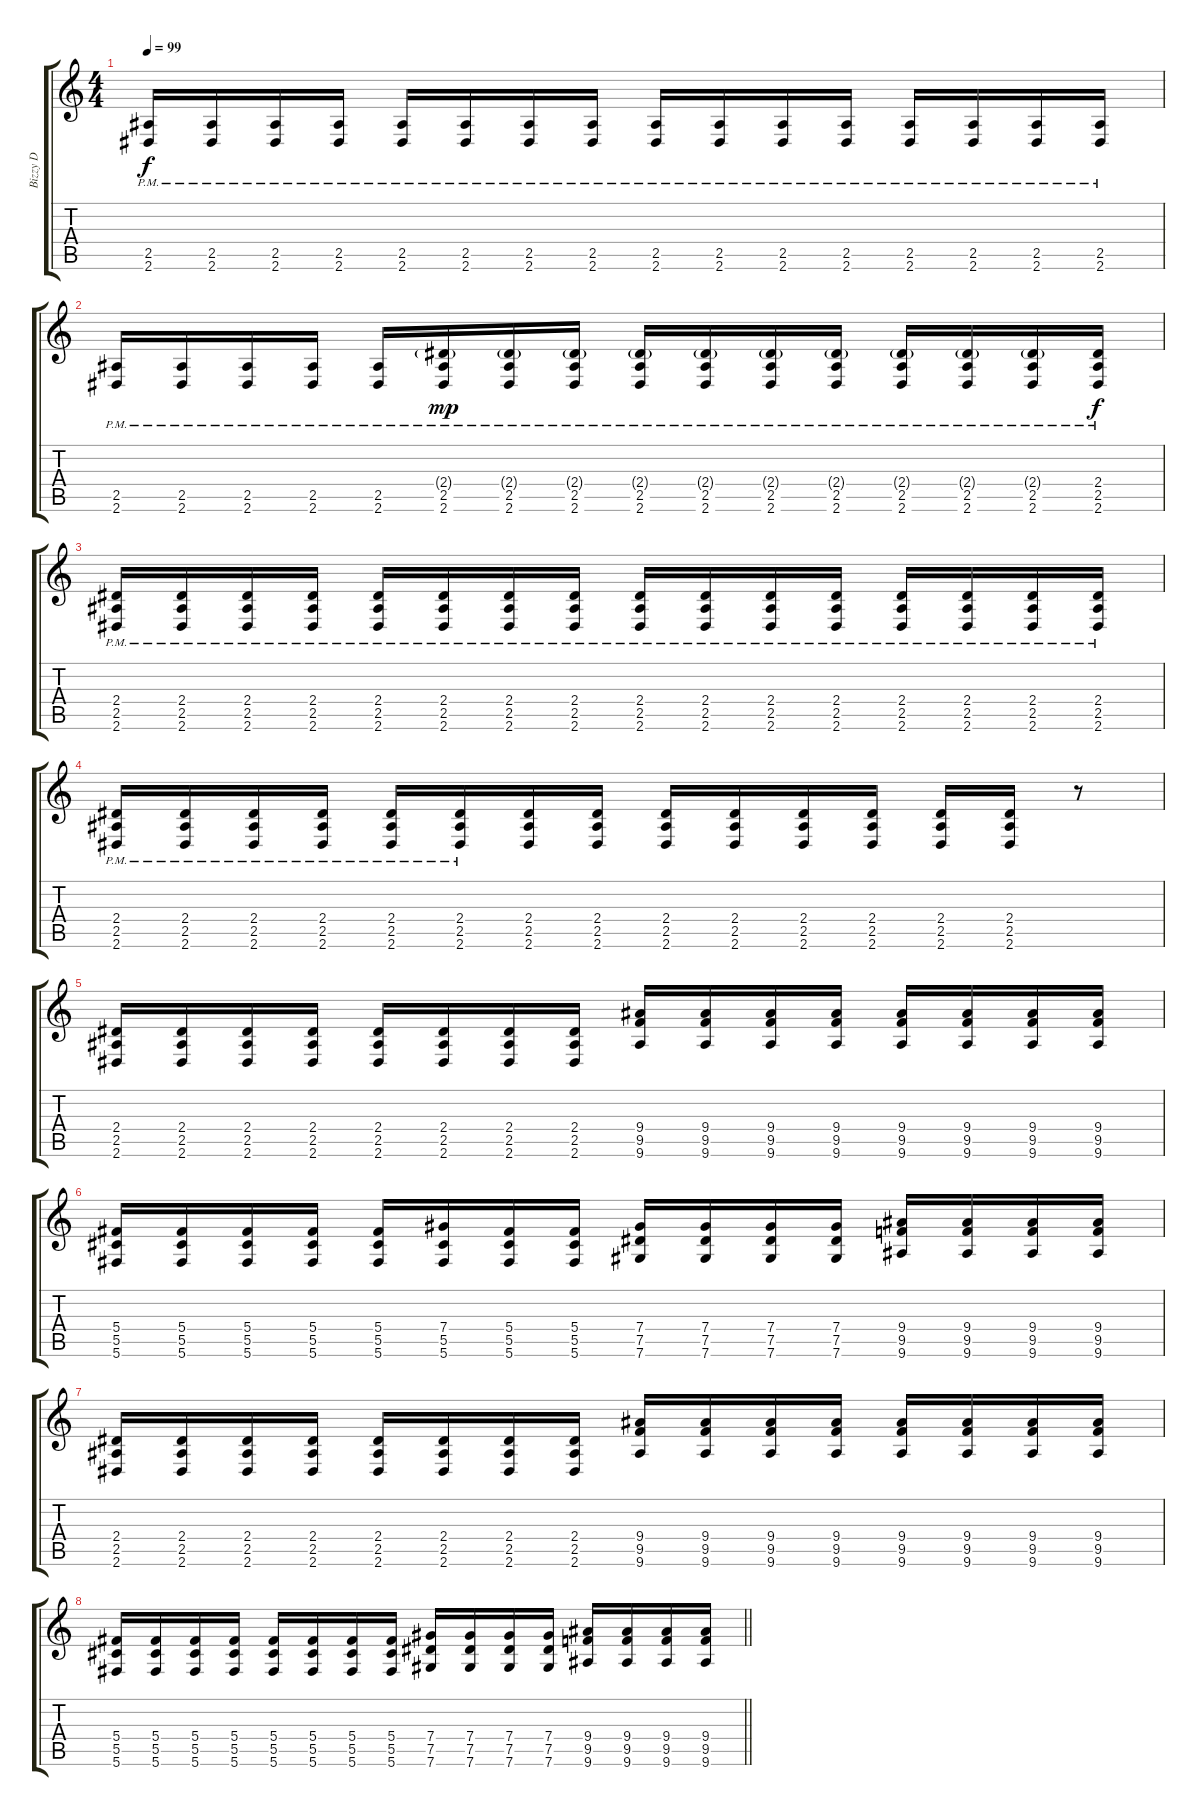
\track ("Bizzy D" "Bizzy D") {instrument overdrivenguitar}
\staff {score tabs}
\tuning (Eb4 Bb3 Gb3 Db3 Ab2 Db2) {hide}
\ts (4 4)
\tempo 99
\clef g2
\ks c
(2.5 2.6{pm}).16{dy f} (2.5 2.6{pm}).16 (2.5 2.6{pm}).16 (2.5 2.6{pm}).16 (2.5 2.6{pm}).16 (2.5 2.6{pm}).16 (2.5 2.6{pm}).16 (2.5 2.6{pm}).16 (2.5 2.6{pm}).16 (2.5 2.6{pm}).16 (2.5 2.6{pm}).16 (2.5 2.6{pm}).16 (2.5 2.6{pm}).16 (2.5 2.6{pm}).16 (2.5 2.6{pm}).16 (2.5 2.6{pm}).16 |
(2.5 2.6{pm}).16 (2.5 2.6{pm}).16 (2.5 2.6{pm}).16 (2.5 2.6{pm}).16 (2.5 2.6{pm}).16 (2.4{g} 2.5 2.6{pm}).16{dy mp} (2.4{g} 2.5 2.6{pm}).16 (2.4{g} 2.5 2.6{pm}).16 (2.4{g} 2.5 2.6{pm}).16 (2.4{g} 2.5 2.6{pm}).16 (2.4{g} 2.5 2.6{pm}).16 (2.4{g} 2.5 2.6{pm}).16 (2.4{g} 2.5 2.6{pm}).16 (2.4{g} 2.5 2.6{pm}).16 (2.4{g} 2.5 2.6{pm}).16 (2.4 2.5 2.6{pm}).16{dy f} |
(2.4 2.5 2.6{pm}).16 (2.4 2.5 2.6{pm}).16 (2.4 2.5 2.6{pm}).16 (2.4 2.5 2.6{pm}).16 (2.4 2.5 2.6{pm}).16 (2.4 2.5 2.6{pm}).16 (2.4 2.5 2.6{pm}).16 (2.4 2.5 2.6{pm}).16 (2.4 2.5 2.6{pm}).16 (2.4 2.5 2.6{pm}).16 (2.4 2.5 2.6{pm}).16 (2.4 2.5 2.6{pm}).16 (2.4 2.5 2.6{pm}).16 (2.4 2.5 2.6{pm}).16 (2.4 2.5 2.6{pm}).16 (2.4 2.5 2.6{pm}).16 |
(2.4{pm} 2.5 2.6).16 (2.4{pm} 2.5 2.6).16 (2.4{pm} 2.5 2.6).16 (2.4{pm} 2.5 2.6).16 (2.4{pm} 2.5 2.6).16 (2.4{pm} 2.5 2.6).16 (2.4 2.5 2.6).16 (2.4 2.5 2.6).16 (2.4 2.5 2.6).16 (2.4 2.5 2.6).16 (2.4 2.5 2.6).16 (2.4 2.5 2.6).16 (2.4 2.5 2.6).16 (2.4 2.5 2.6).16 r.8 |
(2.4 2.5 2.6).16 (2.4 2.5 2.6).16 (2.4 2.5 2.6).16 (2.4 2.5 2.6).16 (2.4 2.5 2.6).16 (2.4 2.5 2.6).16 (2.4 2.5 2.6).16 (2.4 2.5 2.6).16 (9.4 9.5 9.6).16 (9.4 9.5 9.6).16 (9.4 9.5 9.6).16 (9.4 9.5 9.6).16 (9.4 9.5 9.6).16 (9.4 9.5 9.6).16 (9.4 9.5 9.6).16 (9.4 9.5 9.6).16 |
(5.4 5.5 5.6).16 (5.4 5.5 5.6).16 (5.4 5.5 5.6).16 (5.4 5.5 5.6).16 (5.4 5.5 5.6).16 (7.4 5.5 5.6).16 (5.4 5.5 5.6).16 (5.4 5.5 5.6).16 (7.4 7.5 7.6).16 (7.4 7.5 7.6).16 (7.4 7.5 7.6).16 (7.4 7.5 7.6).16 (9.4 9.5 9.6).16 (9.4 9.5 9.6).16 (9.4 9.5 9.6).16 (9.4 9.5 9.6).16 |
(2.4 2.5 2.6).16 (2.4 2.5 2.6).16 (2.4 2.5 2.6).16 (2.4 2.5 2.6).16 (2.4 2.5 2.6).16 (2.4 2.5 2.6).16 (2.4 2.5 2.6).16 (2.4 2.5 2.6).16 (9.4 9.5 9.6).16 (9.4 9.5 9.6).16 (9.4 9.5 9.6).16 (9.4 9.5 9.6).16 (9.4 9.5 9.6).16 (9.4 9.5 9.6).16 (9.4 9.5 9.6).16 (9.4 9.5 9.6).16 |
\barLineRight lightlight
(5.4 5.5 5.6).16 (5.4 5.5 5.6).16 (5.4 5.5 5.6).16 (5.4 5.5 5.6).16 (5.4 5.5 5.6).16 (5.4 5.5 5.6).16 (5.4 5.5 5.6).16 (5.4 5.5 5.6).16 (7.4 7.5 7.6).16 (7.4 7.5 7.6).16 (7.4 7.5 7.6).16 (7.4 7.5 7.6).16 (9.4 9.5 9.6).16 (9.4 9.5 9.6).16 (9.4 9.5 9.6).16 (9.4 9.5 9.6).16
